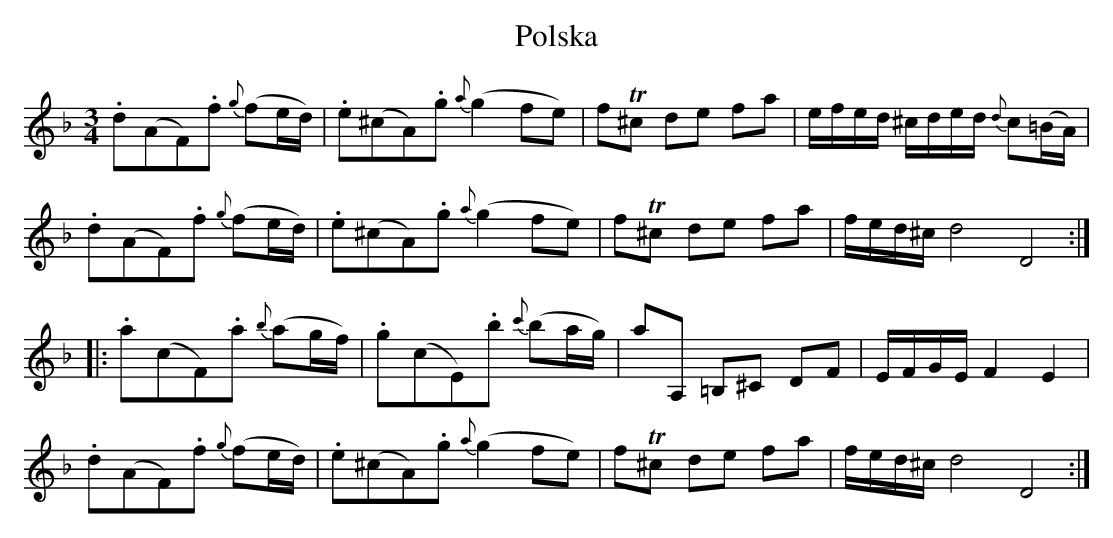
X:1
T:Polska
M:3/4
L:1/8
K:Dm
.d(AF).f {g}(fe/d/) | .e(^cA).g {a}(g2fe) | fT^c de fa | e/f/e/d/ ^c/d/e/d/ {d}c(=B/A/) |
.d(AF).f {g}(fe/d/) | .e(^cA).g {a}(g2fe) | fT^c de fa | f/e/d/^c/ d4 D4 ::
.a(cF).a {b}(ag/f/) | .g(cE).b {c'}(ba/g/) | aA, =B,^C DF | E/F/G/E/ F2 E2 |
.d(AF).f {g}(fe/d/) | .e(^cA).g {a}(g2fe) | fT^c de fa | f/e/d/^c/ d4 D4 :|
